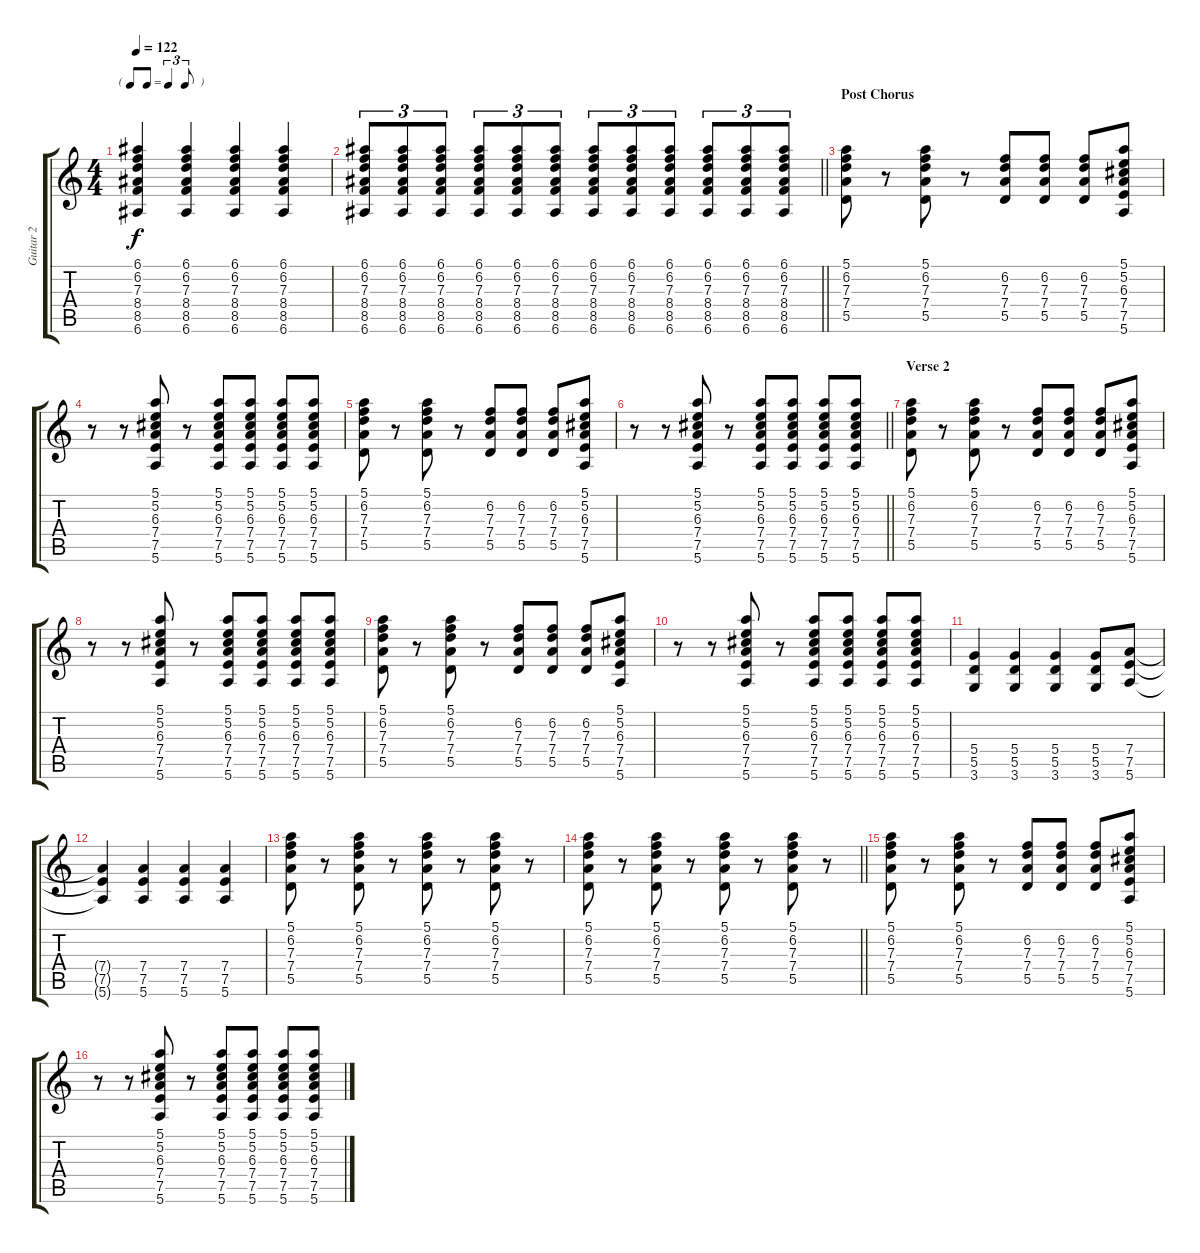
\track ("Guitar 2" "Guitar 2") {instrument distortionguitar}
\staff {score tabs}
\tuning (E4 B3 G3 D3 A2 E2) {hide}
\ts (4 4)
\tf triplet8th
\tempo 122
\clef g2
\ks c
(6.1 6.2 7.3 8.4 8.5 6.6).4{dy f} (6.1 6.2 7.3 8.4 8.5 6.6).4 (6.1 6.2 7.3 8.4 8.5 6.6).4 (6.1 6.2 7.3 8.4 8.5 6.6).4 |
\barLineRight lightlight
(6.1 6.2 7.3 8.4 8.5 6.6).8{tu (3 2)} (6.1 6.2 7.3 8.4 8.5 6.6).8{tu (3 2)} (6.1 6.2 7.3 8.4 8.5 6.6).8{tu (3 2)} (6.1 6.2 7.3 8.4 8.5 6.6).8{tu (3 2)} (6.1 6.2 7.3 8.4 8.5 6.6).8{tu (3 2)} (6.1 6.2 7.3 8.4 8.5 6.6).8{tu (3 2)} (6.1 6.2 7.3 8.4 8.5 6.6).8{tu (3 2)} (6.1 6.2 7.3 8.4 8.5 6.6).8{tu (3 2)} (6.1 6.2 7.3 8.4 8.5 6.6).8{tu (3 2)} (6.1 6.2 7.3 8.4 8.5 6.6).8{tu (3 2)} (6.1 6.2 7.3 8.4 8.5 6.6).8{tu (3 2)} (6.1 6.2 7.3 8.4 8.5 6.6).8{tu (3 2)} |
\section ("" "Post Chorus")
(5.1 6.2 7.3 7.4 5.5).8 r.8 (5.1 6.2 7.3 7.4 5.5).8 r.8 (6.2 7.3 7.4 5.5).8 (6.2 7.3 7.4 5.5).8 (6.2 7.3 7.4 5.5).8 (5.1 5.2 6.3 7.4 7.5 5.6).8 |
r.8 r.8 (5.1 5.2 6.3 7.4 7.5 5.6).8 r.8 (5.1 5.2 6.3 7.4 7.5 5.6).8 (5.1 5.2 6.3 7.4 7.5 5.6).8 (5.1 5.2 6.3 7.4 7.5 5.6).8 (5.1 5.2 6.3 7.4 7.5 5.6).8 |
(5.1 6.2 7.3 7.4 5.5).8 r.8 (5.1 6.2 7.3 7.4 5.5).8 r.8 (6.2 7.3 7.4 5.5).8 (6.2 7.3 7.4 5.5).8 (6.2 7.3 7.4 5.5).8 (5.1 5.2 6.3 7.4 7.5 5.6).8 |
\barLineRight lightlight
r.8 r.8 (5.1 5.2 6.3 7.4 7.5 5.6).8 r.8 (5.1 5.2 6.3 7.4 7.5 5.6).8 (5.1 5.2 6.3 7.4 7.5 5.6).8 (5.1 5.2 6.3 7.4 7.5 5.6).8 (5.1 5.2 6.3 7.4 7.5 5.6).8 |
\section ("" "Verse 2")
(5.1 6.2 7.3 7.4 5.5).8 r.8 (5.1 6.2 7.3 7.4 5.5).8 r.8 (6.2 7.3 7.4 5.5).8 (6.2 7.3 7.4 5.5).8 (6.2 7.3 7.4 5.5).8 (5.1 5.2 6.3 7.4 7.5 5.6).8 |
r.8 r.8 (5.1 5.2 6.3 7.4 7.5 5.6).8 r.8 (5.1 5.2 6.3 7.4 7.5 5.6).8 (5.1 5.2 6.3 7.4 7.5 5.6).8 (5.1 5.2 6.3 7.4 7.5 5.6).8 (5.1 5.2 6.3 7.4 7.5 5.6).8 |
(5.1 6.2 7.3 7.4 5.5).8 r.8 (5.1 6.2 7.3 7.4 5.5).8 r.8 (6.2 7.3 7.4 5.5).8 (6.2 7.3 7.4 5.5).8 (6.2 7.3 7.4 5.5).8 (5.1 5.2 6.3 7.4 7.5 5.6).8 |
r.8 r.8 (5.1 5.2 6.3 7.4 7.5 5.6).8 r.8 (5.1 5.2 6.3 7.4 7.5 5.6).8 (5.1 5.2 6.3 7.4 7.5 5.6).8 (5.1 5.2 6.3 7.4 7.5 5.6).8 (5.1 5.2 6.3 7.4 7.5 5.6).8 |
(5.4 5.5 3.6).4 (5.4 5.5 3.6).4 (5.4 5.5 3.6).4 (5.4 5.5 3.6).8 (7.4 7.5 5.6).8 |
(7.4{t} 7.5{t} 5.6{t}).4 (7.4 7.5 5.6).4 (7.4 7.5 5.6).4 (7.4 7.5 5.6).4 |
(5.1 6.2 7.3 7.4 5.5).8 r.8 (5.1 6.2 7.3 7.4 5.5).8 r.8 (5.1 6.2 7.3 7.4 5.5).8 r.8 (5.1 6.2 7.3 7.4 5.5).8 r.8 |
\barLineRight lightlight
(5.1 6.2 7.3 7.4 5.5).8 r.8 (5.1 6.2 7.3 7.4 5.5).8 r.8 (5.1 6.2 7.3 7.4 5.5).8 r.8 (5.1 6.2 7.3 7.4 5.5).8 r.8 |
(5.1 6.2 7.3 7.4 5.5).8 r.8 (5.1 6.2 7.3 7.4 5.5).8 r.8 (6.2 7.3 7.4 5.5).8 (6.2 7.3 7.4 5.5).8 (6.2 7.3 7.4 5.5).8 (5.1 5.2 6.3 7.4 7.5 5.6).8 |
r.8 r.8 (5.1 5.2 6.3 7.4 7.5 5.6).8 r.8 (5.1 5.2 6.3 7.4 7.5 5.6).8 (5.1 5.2 6.3 7.4 7.5 5.6).8 (5.1 5.2 6.3 7.4 7.5 5.6).8 (5.1 5.2 6.3 7.4 7.5 5.6).8
